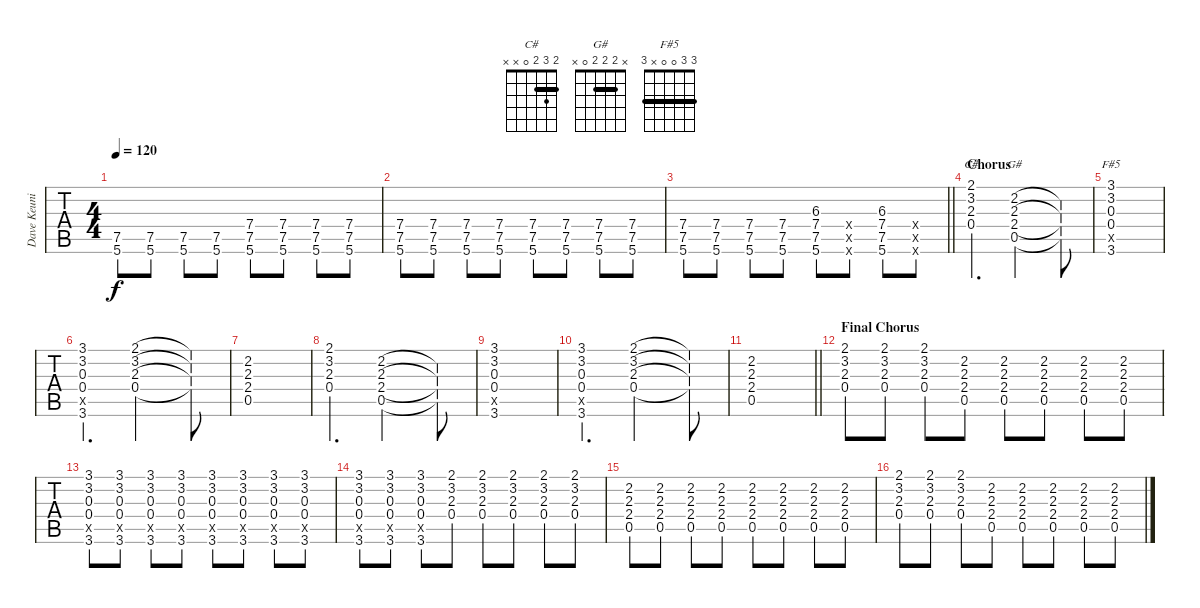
\track ("Dave Keuning's fill guitar" "Dave Keuni") {instrument overdrivenguitar}
\staff {tabs}
\tuning (Eb4 Bb3 Gb3 Db3 Ab2 Eb2) {hide}
\chord ("C#" 2 3 2 0 x x) {barre 2}
\chord ("G#" x 2 2 2 0 x) {barre 2}
\chord ("F#5" 3 3 0 0 x 3) {barre 3}
\ts (4 4)
\tempo 120
\clef g2
\ks c#
(7.5 5.6).8{dy f} (7.5 5.6).8 (7.5 5.6).8 (7.5 5.6).8 (7.4 7.5 5.6).8 (7.4 7.5 5.6).8 (7.4 7.5 5.6).8 (7.4 7.5 5.6).8 |
(7.4 7.5 5.6).8 (7.4 7.5 5.6).8 (7.4 7.5 5.6).8 (7.4 7.5 5.6).8 (7.4 7.5 5.6).8 (7.4 7.5 5.6).8 (7.4 7.5 5.6).8 (7.4 7.5 5.6).8 |
\barLineRight lightlight
(7.4 7.5 5.6).8 (7.4 7.5 5.6).8 (7.4 7.5 5.6).8 (7.4 7.5 5.6).8 (6.3 7.4 7.5 5.6).8 (7.4{x} 7.5{x} 5.6{x}).8 (6.3 7.4 7.5 5.6).8 (7.4{x} 7.5{x} 5.6{x}).8 |
\section ("" "Chorus")
(2.1 3.2 2.3 0.4).4{d ch "C#"} (2.2 2.3 2.4 0.5).2{ch "G#"} (2.2{t} 2.3{t} 2.4{t} 0.5{t}).8 |
(3.1 3.2 0.3 0.4 5.5{x} 3.6).1{ch "F#5"} |
(3.1 3.2 0.3 0.4 5.5{x} 3.6).4{d} (2.1 3.2 2.3 0.4).2 (2.1{t} 3.2{t} 2.3{t} 0.4{t}).8 |
(2.2 2.3 2.4 0.5).1 |
(2.1 3.2 2.3 0.4).4{d} (2.2 2.3 2.4 0.5).2 (2.2{t} 2.3{t} 2.4{t} 0.5{t}).8 |
(3.1 3.2 0.3 0.4 5.5{x} 3.6).1 |
(3.1 3.2 0.3 0.4 5.5{x} 3.6).4{d} (2.1 3.2 2.3 0.4).2 (2.1{t} 3.2{t} 2.3{t} 0.4{t}).8 |
\barLineRight lightlight
(2.2 2.3 2.4 0.5).1 |
\section ("" "Final Chorus")
(2.1 3.2 2.3 0.4).8 (2.1 3.2 2.3 0.4).8 (2.1 3.2 2.3 0.4).8 (2.2 2.3 2.4 0.5).8 (2.2 2.3 2.4 0.5).8 (2.2 2.3 2.4 0.5).8 (2.2 2.3 2.4 0.5).8 (2.2 2.3 2.4 0.5).8 |
(3.1 3.2 0.3 0.4 0.5{x} 3.6).8 (3.1 3.2 0.3 0.4 0.5{x} 3.6).8 (3.1 3.2 0.3 0.4 0.5{x} 3.6).8 (3.1 3.2 0.3 0.4 0.5{x} 3.6).8 (3.1 3.2 0.3 0.4 0.5{x} 3.6).8 (3.1 3.2 0.3 0.4 0.5{x} 3.6).8 (3.1 3.2 0.3 0.4 0.5{x} 3.6).8 (3.1 3.2 0.3 0.4 0.5{x} 3.6).8 |
(3.1 3.2 0.3 0.4 0.5{x} 3.6).8 (3.1 3.2 0.3 0.4 0.5{x} 3.6).8 (3.1 3.2 0.3 0.4 0.5{x} 3.6).8 (2.1 3.2 2.3 0.4).8 (2.1 3.2 2.3 0.4).8 (2.1 3.2 2.3 0.4).8 (2.1 3.2 2.3 0.4).8 (2.1 3.2 2.3 0.4).8 |
(2.2 2.3 2.4 0.5).8 (2.2 2.3 2.4 0.5).8 (2.2 2.3 2.4 0.5).8 (2.2 2.3 2.4 0.5).8 (2.2 2.3 2.4 0.5).8 (2.2 2.3 2.4 0.5).8 (2.2 2.3 2.4 0.5).8 (2.2 2.3 2.4 0.5).8 |
(2.1 3.2 2.3 0.4).8 (2.1 3.2 2.3 0.4).8 (2.1 3.2 2.3 0.4).8 (2.2 2.3 2.4 0.5).8 (2.2 2.3 2.4 0.5).8 (2.2 2.3 2.4 0.5).8 (2.2 2.3 2.4 0.5).8 (2.2 2.3 2.4 0.5).8
